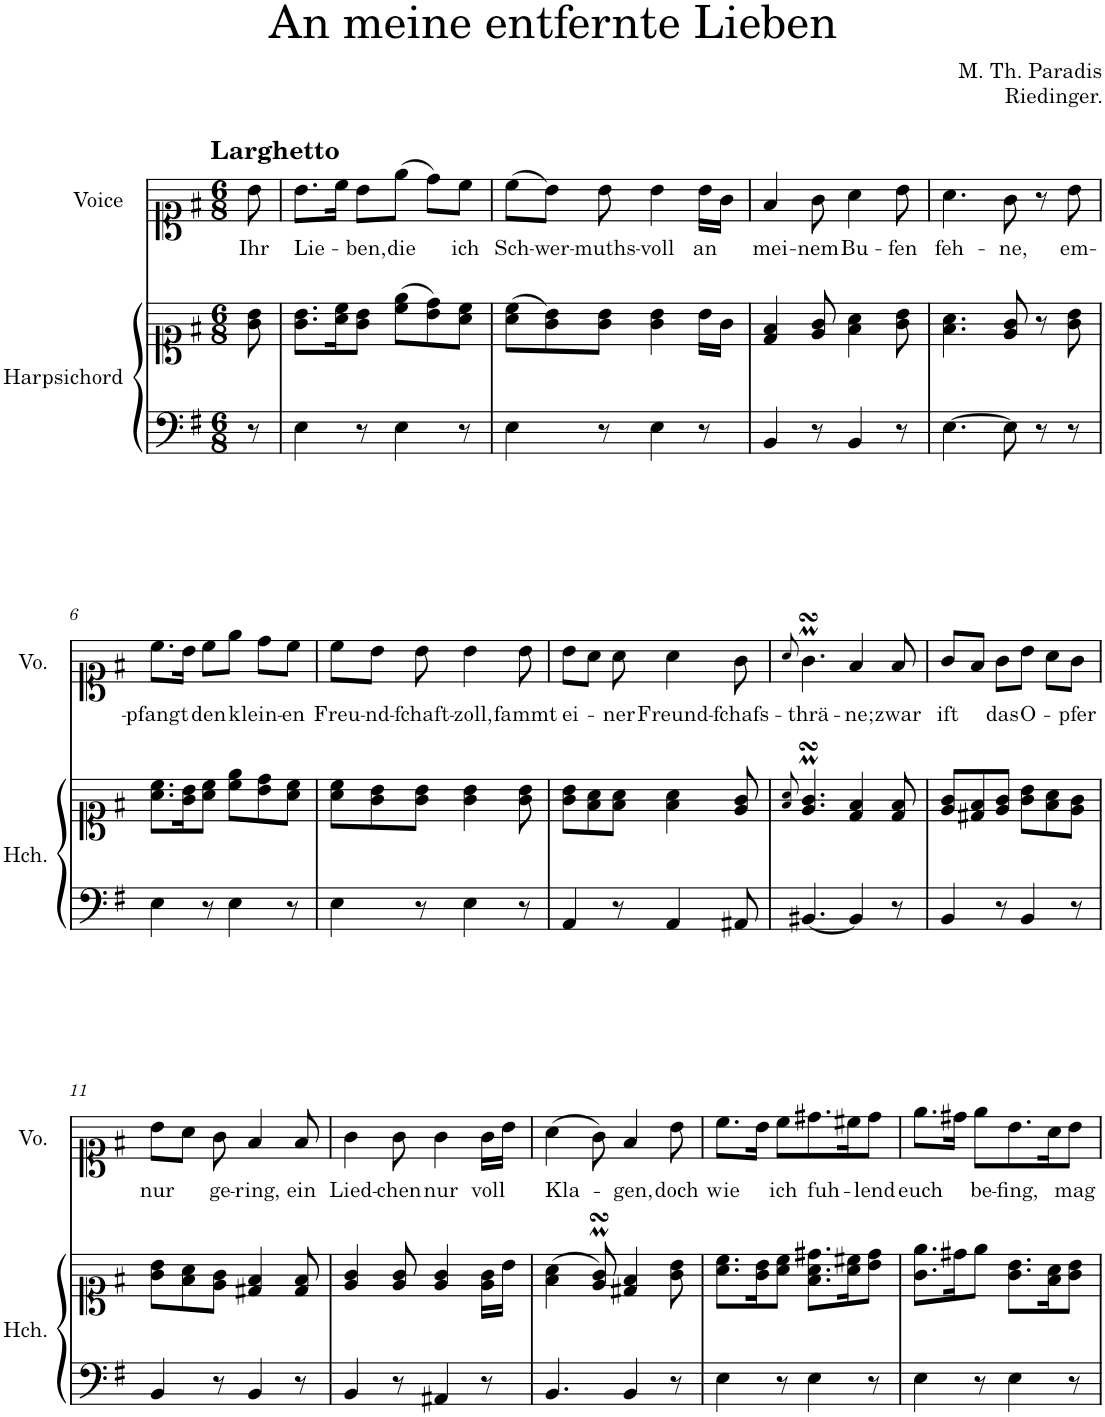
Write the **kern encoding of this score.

**kern	**kern	**kern	**text
*part2	*part2	*part1	*part1
*staff3	*staff2	*staff1	*staff1
*I"Harpsichord	*	*I"Voice	*
*I'Hch.	*	*I'Vo.	*
*clefF4	*clefC1	*clefC1	*
*k[f#]	*k[f#]	*k[f#]	*
*M6/8	*M6/8	*M6/8	*
=1	=1	=1	=1
!	!	!LO:TX:a:B:t=Larghetto	!
!	!	!	!LO:LY:b
8r	8g\ 8b\	8b\	Ihr
=2	=2	=2	=2
!	!	!	!LO:LY:b
4E\	8.g\ 8.b\L	8.b\L	Lie-
.	16a\ 16cc\K	16cc\Jk	.
!	!	!	!LO:LY:b
8r	8g\ 8b\J	8b\L	-ben,
!	!	!	!LO:LY:b
4E\	(8cc\ 8ee\L	(8ee\J	die
.	8b\ 8dd\)	8dd\L)	.
!	!	!	!LO:LY:b
8r	8a\ 8cc\J	8cc\J	ich
=3	=3	=3	=3
!	!	!	!LO:LY:b
4E\	(8a\ 8cc\L	(8cc\L	Sch-
!	!	!	!LO:LY:b
.	8g\ 8b\)	8b\J)	-wer-
!	!	!	!LO:LY:b
8r	8g\ 8b\J	8b\	-muths-
!	!	!	!LO:LY:b
4E\	4g\ 4b\	4b\	-voll
!	!	!	!LO:LY:b
8r	16b\LL	16b\LL	an
.	16g\JJ	16g\JJ	.
=4	=4	=4	=4
!	!	!	!LO:LY:b
4BB/	4d/ 4f#/	4f#/	mei-
!	!	!	!LO:LY:b
8r	8e/ 8g/	8g\	-nem
!	!	!	!LO:LY:b
4BB/	4f#\ 4a\	4a\	Bu-
!	!	!	!LO:LY:b
8r	8g\ 8b\	8b\	-fen
=5	=5	=5	=5
!	!	!	!LO:LY:b
[4.E\	4.f#\ 4.a\	4.a\	feh-
!	!	!	!LO:LY:b
8E\]	8e/ 8g/	8g\	-ne,
8r	8r	8r	.
!	!	!	!LO:LY:b
8r	8g\ 8b\	8b\	em-
!!LO:LB:g=z
=6	=6	=6	=6
!	!	!	!LO:LY:b
4E\	8.a\ 8.cc\L	8.cc\L	-pfangt
.	16g\ 16b\K	16b\Jk	.
!	!	!	!LO:LY:b
8r	8a\ 8cc\J	8cc\L	den
!	!	!	!LO:LY:b
4E\	8cc\ 8ee\L	8ee\J	klein-
.	8b\ 8dd\	8dd\L	.
!	!	!	!LO:LY:b
8r	8a\ 8cc\J	8cc\J	-en
=7	=7	=7	=7
!	!	!	!LO:LY:b
4E\	8a\ 8cc\L	8cc\L	Freu-
!	!	!	!LO:LY:b
.	8g\ 8b\	8b\J	-nd-
!	!	!	!LO:LY:b
8r	8g\ 8b\J	8b\	-fchaft-
!	!	!	!LO:LY:b
4E\	4g\ 4b\	4b\	-zoll,
!	!	!	!LO:LY:b
8r	8g\ 8b\	8b\	fammt
=8	=8	=8	=8
!	!	!	!LO:LY:b
4AA/	8g\ 8b\L	8b\L	ei-
.	8f#\ 8a\	8a\J	.
!	!	!	!LO:LY:b
8r	8f#\ 8a\J	8a\	-ner
!	!	!	!LO:LY:b
4AA/	4f#\ 4a\	4a\	Freund-
!	!	!	!LO:LY:b
8AA#X/	8e/ 8g/	8g\	-fchafs-
=9	=9	=9	=9
.	8qf#/ 8qa/	8qa/	.
!	!	!	!LO:LY:b
[4.BB#X/	4.e/MsSSS 4.g/MsSSS	4.gMsSSs\	-thrä-
!	!	!	!LO:LY:b
4BB#/]	4d/ 4f#/	4f#/	-ne;
!	!	!	!LO:LY:b
8r	8d/ 8f#/	8f#/	zwar
=10	=10	=10	=10
!	!	!	!LO:LY:b
4BB/	8e/ 8g/L	8g/L	ift
.	8d#X/ 8f#/	8f#/J	.
!	!	!	!LO:LY:b
8r	8e/ 8g/J	8g\L	das
!	!	!	!LO:LY:b
4BB/	8g\ 8b\L	8b\J	O-
.	8f#\ 8a\	8a\L	.
!	!	!	!LO:LY:b
8r	8e\ 8g\J	8g\J	-pfer
!!LO:LB:g=z
=11	=11	=11	=11
!	!	!	!LO:LY:b
4BB/	8g\ 8b\L	8b\L	nur
.	8f#\ 8a\	8a\J	.
!	!	!	!LO:LY:b
8r	8e\ 8g\J	8g\	ge-
!	!	!	!LO:LY:b
4BB/	4d#X/ 4f#/	4f#/	-ring,
!	!	!	!LO:LY:b
8r	8d#/ 8f#/	8f#/	ein
=12	=12	=12	=12
!	!	!	!LO:LY:b
4BB/	4e/ 4g/	4g\	Lied-
!	!	!	!LO:LY:b
8r	8e/ 8g/	8g\	-chen
!	!	!	!LO:LY:b
4AA#X/	4e/ 4g/	4g\	nur
!	!	!	!LO:LY:b
8r	16e\ 16g\LL	16g\LL	voll
.	16b\JJ	16b\JJ	.
=13	=13	=13	=13
!	!	!	!LO:LY:b
4.BB/	(4f#\ 4a\	(4a\	Kla-
.	8e/MsSSS 8g/MsSSS)	8g\)	.
!	!	!	!LO:LY:b
4BB/	4d#X/ 4f#/	4f#/	-gen,
!	!	!	!LO:LY:b
8r	8g\ 8b\	8b\	doch
=14	=14	=14	=14
!	!	!	!LO:LY:b
4E\	8.a\ 8.cc\L	8.cc\L	wie
.	16g\ 16b\K	16b\Jk	.
!	!	!	!LO:LY:b
8r	8a\ 8cc\J	8cc\L	ich
!	!	!	!LO:LY:b
4E\	8.f#\ 8.a\ 8.dd#X\L	8.dd#X\	fuh-
.	16a\ 16cc#X\K	16cc#X\K	.
!	!	!	!LO:LY:b
8r	8b\ 8dd#\J	8dd#\J	-lend
=15	=15	=15	=15
!	!	!	!LO:LY:b
4E\	8.g\ 8.ee\L	8.ee\L	euch
.	16dd#X\K	16dd#X\Jk	.
!	!	!	!LO:LY:b
8r	8ee\J	8ee\L	be-
!	!	!	!LO:LY:b
4E\	8.g\ 8.b\L	8.b\	-fing,
.	16f#\ 16a\K	16a\K	.
!	!	!	!LO:LY:b
8r	8g\ 8b\J	8b\J	mag
=	=	=	=
*-	*-	*-	*-
